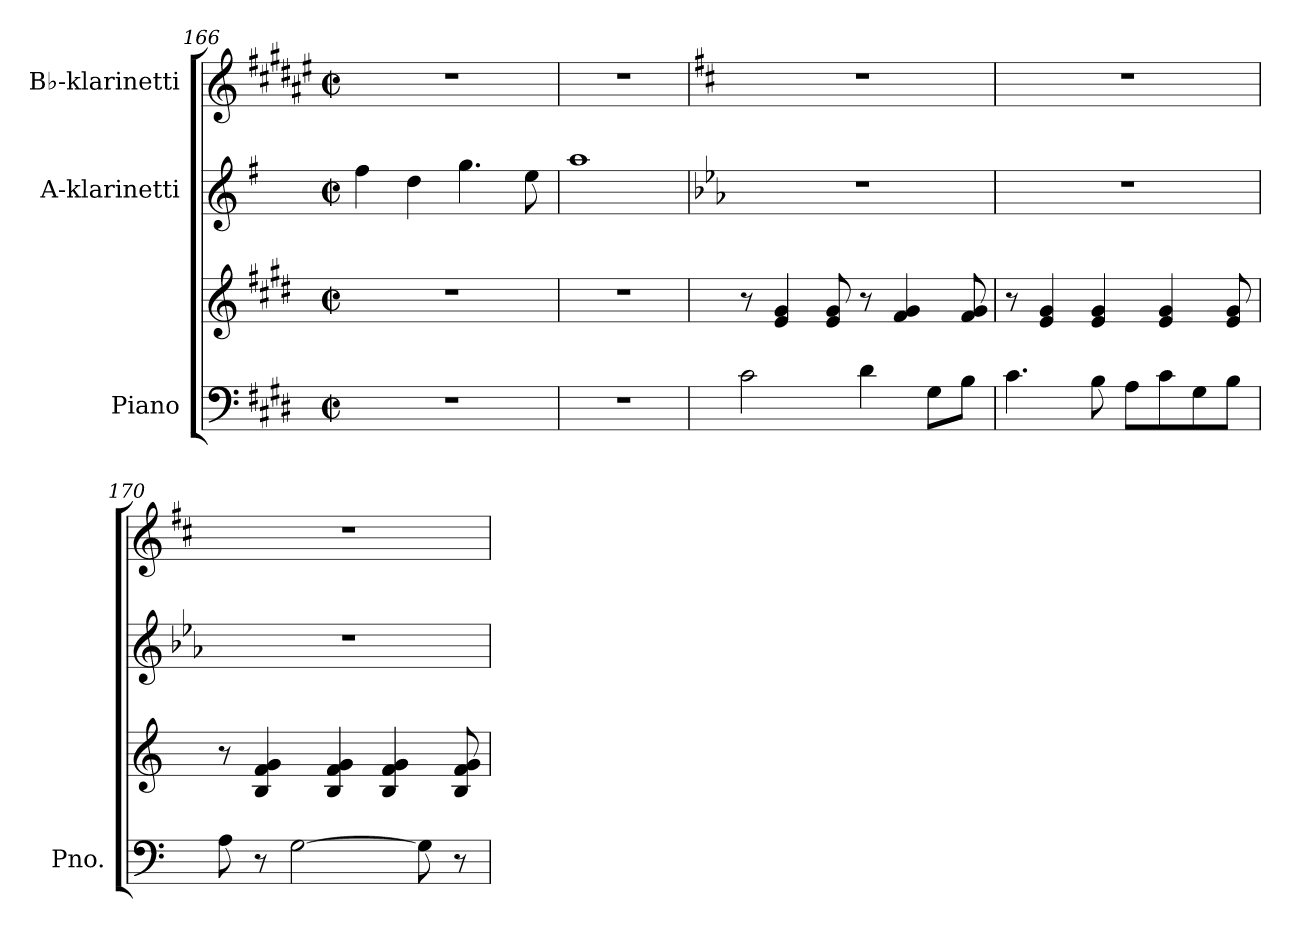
**kern	**kern	**kern	**kern
*part3	*part3	*part2	*part1
*staff4	*staff3	*staff2	*staff1
*I"Piano	*	*I"A-klarinetti	*I"B♭-klarinetti
*I'Pno.	*	*	*
*clefF4	*clefG2	*clefG2	*clefG2
*	*	*ITrd2c3	*ITrd1c2
*k[f#c#g#d#]	*k[f#c#g#d#]	*k[f#c#g#d#]	*k[f#c#g#d#]
*M2/2	*M2/2	*M2/2	*M2/2
*met(c|)	*met(c|)	*met(c|)	*met(c|)
=166	=166	=166	=166
1r	1r	4dd#\	1r
.	.	4b\	.
.	.	4.ee\	.
.	.	8cc#\	.
!!LO:LB:g=z
=167	=167	=167	=167
1r	1r	1ff#	1r
=168	=168	=168	=168
*k[]	*k[]	*k[]	*k[]
2c\	8r	1r	1r
.	4e/ 4g/	.	.
.	8e/ 8g/	.	.
4d\	8r	.	.
.	4f/ 4g/	.	.
8G\L	.	.	.
8B\J	8f/ 8g/	.	.
=169	=169	=169	=169
4.c\	8r	1r	1r
.	4e/ 4g/	.	.
8B\	4e/ 4g/	.	.
8A\L	.	.	.
8c\	4e/ 4g/	.	.
8G\	.	.	.
8B\J	8e/ 8g/	.	.
=170	=170	=170	=170
8A\	8r	1r	1r
8r	4B/ 4f/ 4g/	.	.
[2G\	.	.	.
.	4B/ 4f/ 4g/	.	.
.	4B/ 4f/ 4g/	.	.
8G\]	.	.	.
8r	8B/ 8f/ 8g/	.	.
=	=	=	=
*-	*-	*-	*-
